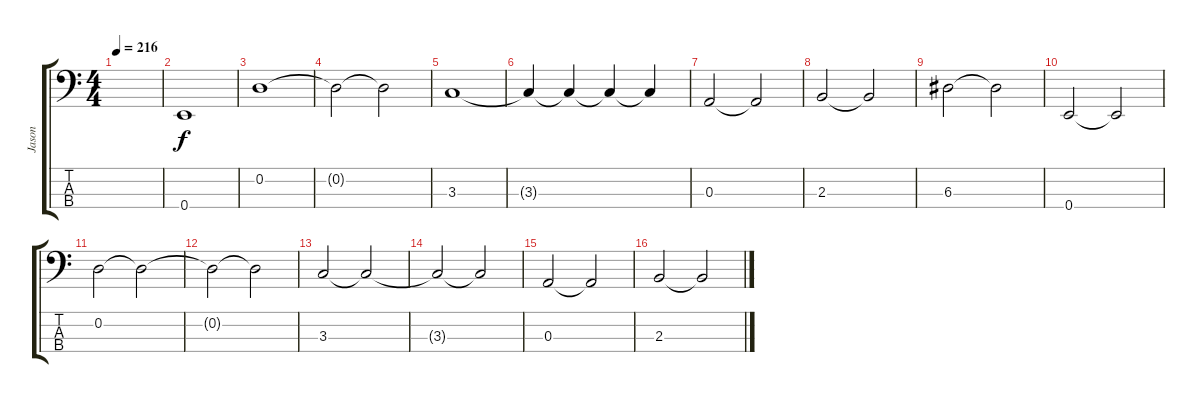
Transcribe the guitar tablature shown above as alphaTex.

\track ("Jason" "Jason") {instrument electricbasspick}
\staff {score tabs}
\tuning (G2 D2 A1 E1) {hide}
\ts (4 4)
\tempo 216
\clef f4
\ks c
|
0.4.1 |
0.2.1 |
0.2{t}.2 0.2{t}.2 |
3.3.1 |
3.3{t}.4 3.3{t}.4 3.3{t}.4 3.3{t}.4 |
0.3.2 0.3{t}.2 |
2.3.2 2.3{t}.2 |
6.3.2 6.3{t}.2 |
0.4.2 0.4{t}.2 |
0.2.2 0.2{t}.2 |
0.2{t}.2 0.2{t}.2 |
3.3.2 3.3{t}.2 |
3.3{t}.2 3.3{t}.2 |
0.3.2 0.3{t}.2 |
2.3.2 2.3{t}.2
